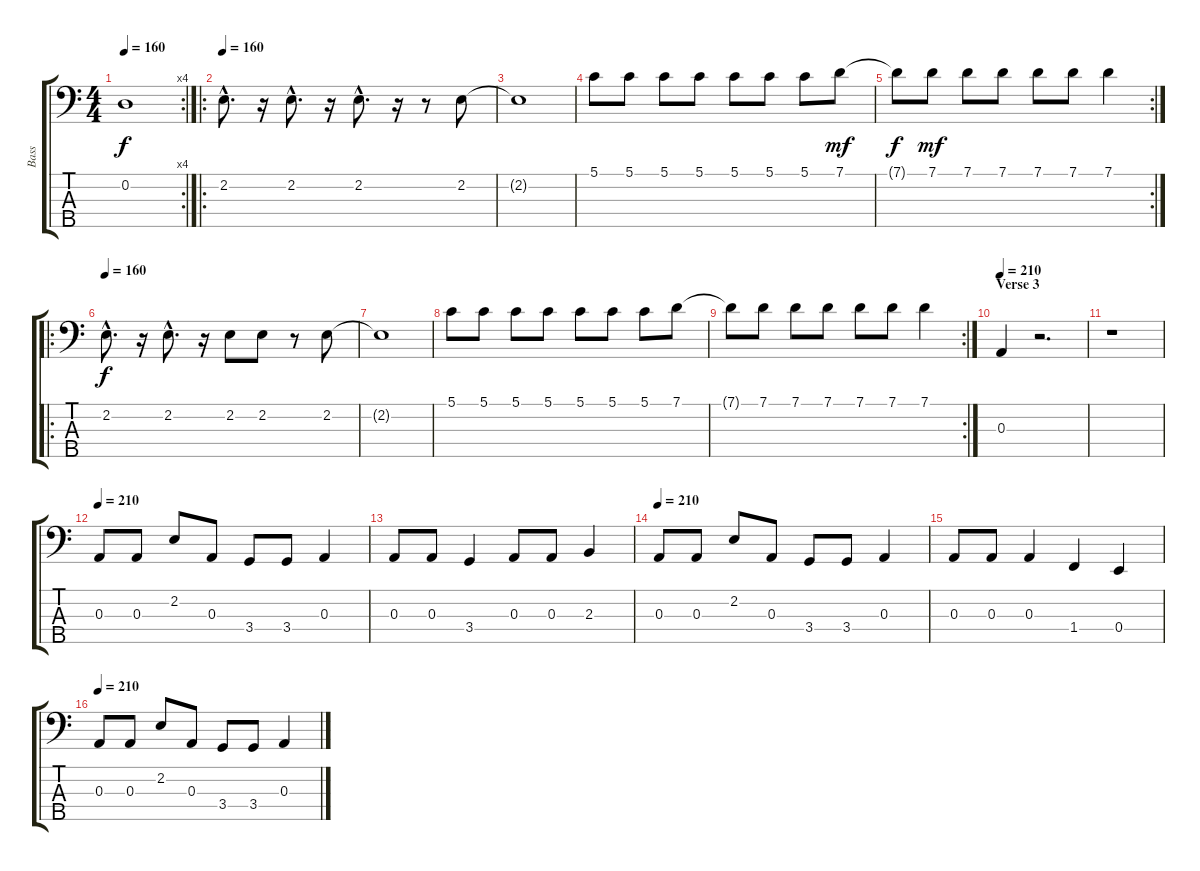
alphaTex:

\track ("Bass" "Bass") {instrument electricbassfinger}
\staff {score tabs}
\tuning (G2 D2 A1 E1 B0) {hide}
\rc 4
\ts (4 4)
\tempo 160
\clef f4
\ks c
0.2{t}.1{dy f} |
\ro
\tempo 160
2.2{hac}.8{d} r.16 2.2{hac}.8{d} r.16 2.2{hac}.8{d} r.16 r.8 2.2.8 |
2.2{t}.1 |
5.1.8 5.1.8 5.1.8 5.1.8 5.1.8 5.1.8 5.1.8 7.1.8{dy mf} |
\rc 2
7.1{t}.8{dy f} 7.1.8{dy mf} 7.1.8 7.1.8 7.1.8 7.1.8 7.1.4 |
\ro
\tempo 160
2.2{hac}.8{d dy f} r.16 2.2{hac}.8{d} r.16 2.2.8 2.2.8 r.8 2.2.8 |
2.2{t}.1 |
5.1.8 5.1.8 5.1.8 5.1.8 5.1.8 5.1.8 5.1.8 7.1.8 |
\rc 2
7.1{t}.8 7.1.8 7.1.8 7.1.8 7.1.8 7.1.8 7.1.4 |
\section ("" "Verse 3")
\tempo 210
0.3.4 r.2{d} |
r.1 |
\tempo 210
0.3.8 0.3.8 2.2.8 0.3.8 3.4.8 3.4.8 0.3.4 |
0.3.8 0.3.8 3.4.4 0.3.8 0.3.8 2.3.4 |
\tempo 210
0.3.8 0.3.8 2.2.8 0.3.8 3.4.8 3.4.8 0.3.4 |
0.3.8 0.3.8 0.3.4 1.4.4 0.4.4 |
\tempo 210
0.3.8 0.3.8 2.2.8 0.3.8 3.4.8 3.4.8 0.3.4
